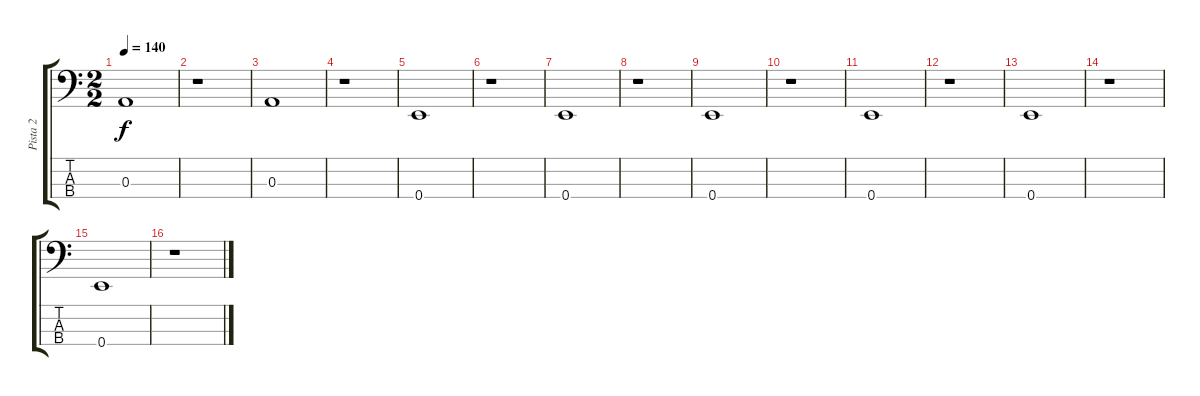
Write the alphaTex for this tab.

\track ("Pista 2" "Pista 2") {instrument electricbassfinger}
\staff {score tabs}
\tuning (G2 D2 A1 E1) {hide}
\ts (2 2)
\tempo 140
\clef f4
\ks c
0.3.1{dy f} |
r.1 |
0.3.1 |
r.1 |
0.4.1 |
r.1 |
0.4.1 |
r.1 |
0.4.1 |
r.1 |
0.4.1 |
r.1 |
0.4.1 |
r.1 |
0.4.1 |
r.1
